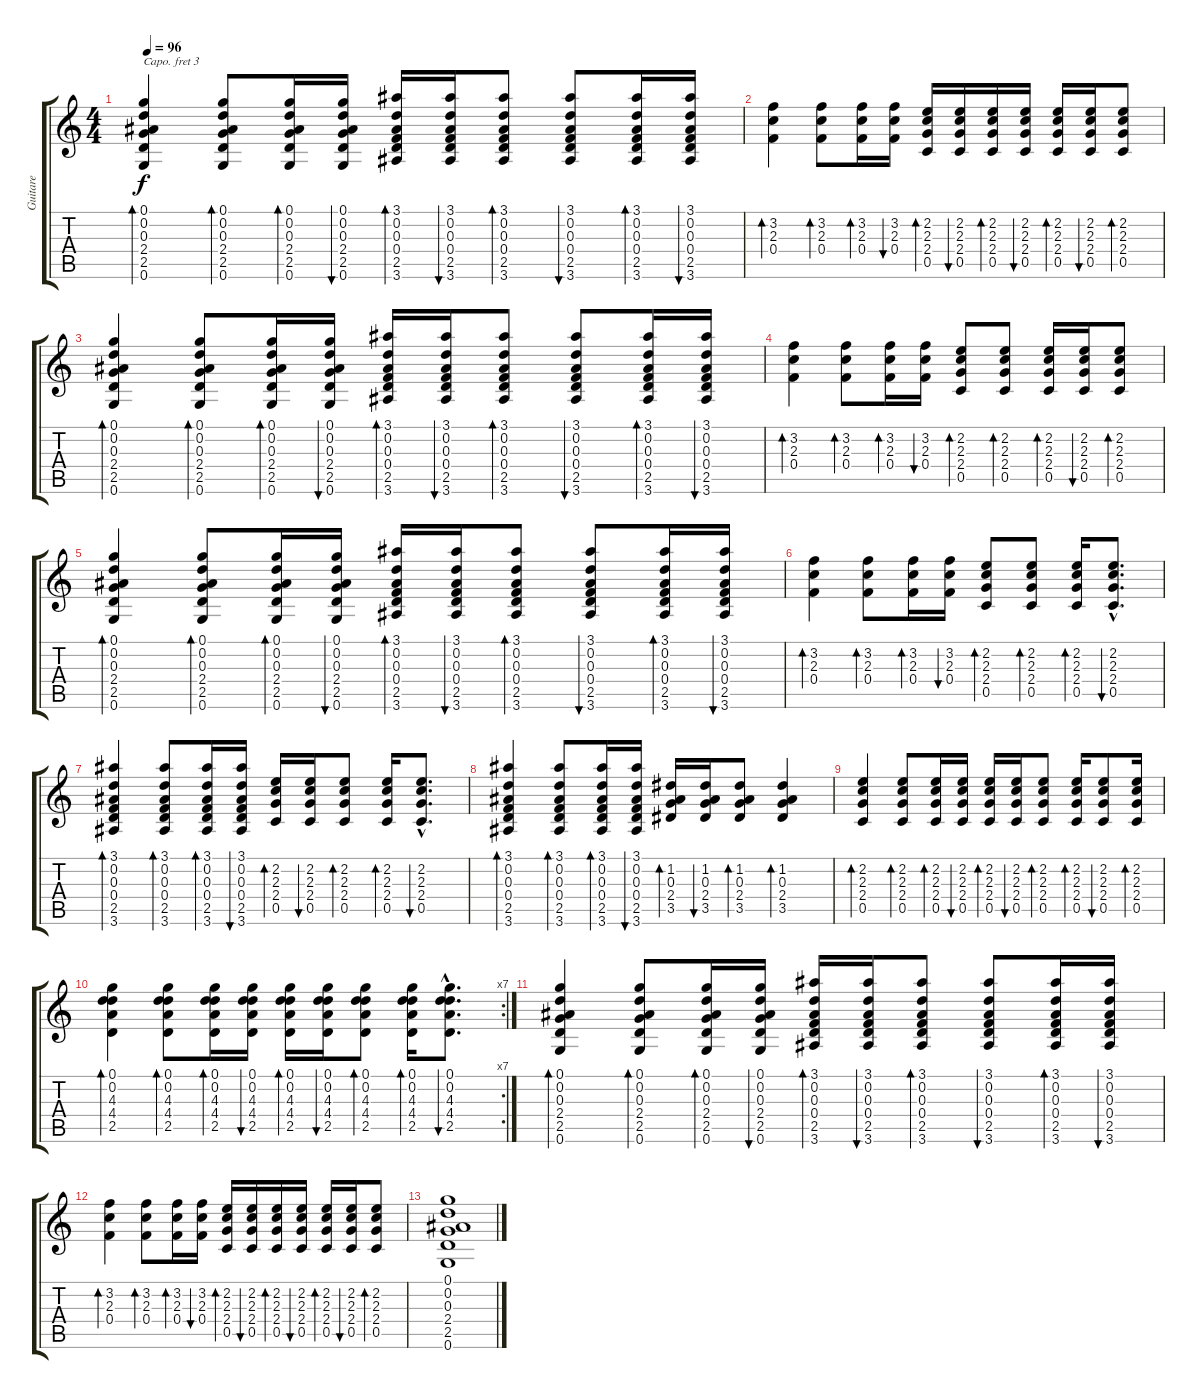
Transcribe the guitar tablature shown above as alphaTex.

\track ("Guitare" "Guitare") {instrument acousticguitarsteel}
\staff {score tabs}
\capo 3
\tuning (E4 B3 G3 D3 A2 E2) {hide}
\ts (4 4)
\tempo 96
\clef g2
\ks c
(0.1 0.2 0.3 2.4 2.5 0.6).4{bd 60 dy f} (0.1 0.2 0.3 2.4 2.5 0.6).8{bd 60} (0.1 0.2 0.3 2.4 2.5 0.6).16{bd 60} (0.1 0.2 0.3 2.4 2.5 0.6).16{bu 60} (3.1 0.2 0.3 0.4 2.5 3.6).16{bd 60} (3.1 0.2 0.3 0.4 2.5 3.6).16{bu 60} (3.1 0.2 0.3 0.4 2.5 3.6).8{bd 60} (3.1 0.2 0.3 0.4 2.5 3.6).8{bu 60} (3.1 0.2 0.3 0.4 2.5 3.6).16{bd 60} (3.1 0.2 0.3 0.4 2.5 3.6).16{bu 60} |
(3.2 2.3 0.4).4{bd 60} (3.2 2.3 0.4).8{bd 60} (3.2 2.3 0.4).16{bd 60} (3.2 2.3 0.4).16{bu 60} (2.2 2.3 2.4 0.5).16{bd 60} (2.2 2.3 2.4 0.5).16{bu 60} (2.2 2.3 2.4 0.5).16{bd 60} (2.2 2.3 2.4 0.5).16{bu 60} (2.2 2.3 2.4 0.5).16{bd 60} (2.2 2.3 2.4 0.5).16{bu 60} (2.2 2.3 2.4 0.5).8{bd 60} |
(0.1 0.2 0.3 2.4 2.5 0.6).4{bd 60} (0.1 0.2 0.3 2.4 2.5 0.6).8{bd 60} (0.1 0.2 0.3 2.4 2.5 0.6).16{bd 60} (0.1 0.2 0.3 2.4 2.5 0.6).16{bu 60} (3.1 0.2 0.3 0.4 2.5 3.6).16{bd 60} (3.1 0.2 0.3 0.4 2.5 3.6).16{bu 60} (3.1 0.2 0.3 0.4 2.5 3.6).8{bd 60} (3.1 0.2 0.3 0.4 2.5 3.6).8{bu 60} (3.1 0.2 0.3 0.4 2.5 3.6).16{bd 60} (3.1 0.2 0.3 0.4 2.5 3.6).16{bu 60} |
(3.2 2.3 0.4).4{bd 60} (3.2 2.3 0.4).8{bd 60} (3.2 2.3 0.4).16{bd 60} (3.2 2.3 0.4).16{bu 60} (2.2 2.3 2.4 0.5).8{bd 60} (2.2 2.3 2.4 0.5).8{bd 60} (2.2 2.3 2.4 0.5).16{bd 60} (2.2 2.3 2.4 0.5).16{bu 60} (2.2 2.3 2.4 0.5).8{bd 60} |
(0.1 0.2 0.3 2.4 2.5 0.6).4{bd 60} (0.1 0.2 0.3 2.4 2.5 0.6).8{bd 60} (0.1 0.2 0.3 2.4 2.5 0.6).16{bd 60} (0.1 0.2 0.3 2.4 2.5 0.6).16{bu 60} (3.1 0.2 0.3 0.4 2.5 3.6).16{bd 60} (3.1 0.2 0.3 0.4 2.5 3.6).16{bu 60} (3.1 0.2 0.3 0.4 2.5 3.6).8{bd 60} (3.1 0.2 0.3 0.4 2.5 3.6).8{bu 60} (3.1 0.2 0.3 0.4 2.5 3.6).16{bd 60} (3.1 0.2 0.3 0.4 2.5 3.6).16{bu 60} |
(3.2 2.3 0.4).4{bd 60} (3.2 2.3 0.4).8{bd 60} (3.2 2.3 0.4).16{bd 60} (3.2 2.3 0.4).16{bu 60} (2.2 2.3 2.4 0.5).8{bd 60} (2.2 2.3 2.4 0.5).8{bd 60} (2.2 2.3 2.4 0.5).16{bd 60} (2.2{hac} 2.3{hac} 2.4{hac} 0.5{hac}).8{d bu 60} |
(3.1 0.2 0.3 0.4 2.5 3.6).4{bd 60} (3.1 0.2 0.3 0.4 2.5 3.6).8{bd 60} (3.1 0.2 0.3 0.4 2.5 3.6).16{bd 60} (3.1 0.2 0.3 0.4 2.5 3.6).16{bu 60} (2.2 2.3 2.4 0.5).16{bd 60} (2.2 2.3 2.4 0.5).16{bu 60} (2.2 2.3 2.4 0.5).8{bd 60} (2.2 2.3 2.4 0.5).16{bd 60} (2.2{hac} 2.3{hac} 2.4{hac} 0.5{hac}).8{d bu 60} |
(3.1 0.2 0.3 0.4 2.5 3.6).4{bd 60} (3.1 0.2 0.3 0.4 2.5 3.6).8{bd 60} (3.1 0.2 0.3 0.4 2.5 3.6).16{bd 60} (3.1 0.2 0.3 0.4 2.5 3.6).16{bu 60} (1.2 0.3 2.4 3.5).16{bd 60} (1.2 0.3 2.4 3.5).16{bu 60} (1.2 0.3 2.4 3.5).8{bd 60} (1.2 0.3 2.4 3.5).4{bd 60} |
(2.2 2.3 2.4 0.5).4{bd 60} (2.2 2.3 2.4 0.5).8{bd 60} (2.2 2.3 2.4 0.5).16{bd 60} (2.2 2.3 2.4 0.5).16{bu 60} (2.2 2.3 2.4 0.5).16{bd 60} (2.2 2.3 2.4 0.5).16{bu 60} (2.2 2.3 2.4 0.5).8{bd 60} (2.2 2.3 2.4 0.5).16{bd 60} (2.2 2.3 2.4 0.5).8{bu 60} (2.2 2.3 2.4 0.5).16{bd 60} |
\rc 7
(0.1 0.2 4.3 4.4 2.5).4{bd 60} (0.1 0.2 4.3 4.4 2.5).8{bd 60} (0.1 0.2 4.3 4.4 2.5).16{bd 60} (0.1 0.2 4.3 4.4 2.5).16{bu 60} (0.1 0.2 4.3 4.4 2.5).16{bd 60} (0.1 0.2 4.3 4.4 2.5).16{bu 60} (0.1 0.2 4.3 4.4 2.5).8{bd 60} (0.1 0.2 4.3 4.4 2.5).16{bd 60} (0.1{hac} 0.2{hac} 4.3{hac} 4.4{hac} 2.5{hac}).8{d bu 60} |
(0.1 0.2 0.3 2.4 2.5 0.6).4{bd 60} (0.1 0.2 0.3 2.4 2.5 0.6).8{bd 60} (0.1 0.2 0.3 2.4 2.5 0.6).16{bd 60} (0.1 0.2 0.3 2.4 2.5 0.6).16{bu 60} (3.1 0.2 0.3 0.4 2.5 3.6).16{bd 60} (3.1 0.2 0.3 0.4 2.5 3.6).16{bu 60} (3.1 0.2 0.3 0.4 2.5 3.6).8{bd 60} (3.1 0.2 0.3 0.4 2.5 3.6).8{bu 60} (3.1 0.2 0.3 0.4 2.5 3.6).16{bd 60} (3.1 0.2 0.3 0.4 2.5 3.6).16{bu 60} |
(3.2 2.3 0.4).4{bd 60} (3.2 2.3 0.4).8{bd 60} (3.2 2.3 0.4).16{bd 60} (3.2 2.3 0.4).16{bu 60} (2.2 2.3 2.4 0.5).16{bd 60} (2.2 2.3 2.4 0.5).16{bu 60} (2.2 2.3 2.4 0.5).16{bd 60} (2.2 2.3 2.4 0.5).16{bu 60} (2.2 2.3 2.4 0.5).16{bd 60} (2.2 2.3 2.4 0.5).16{bu 60} (2.2 2.3 2.4 0.5).8{bd 60} |
(0.1 0.2 0.3 2.4 2.5 0.6).1
